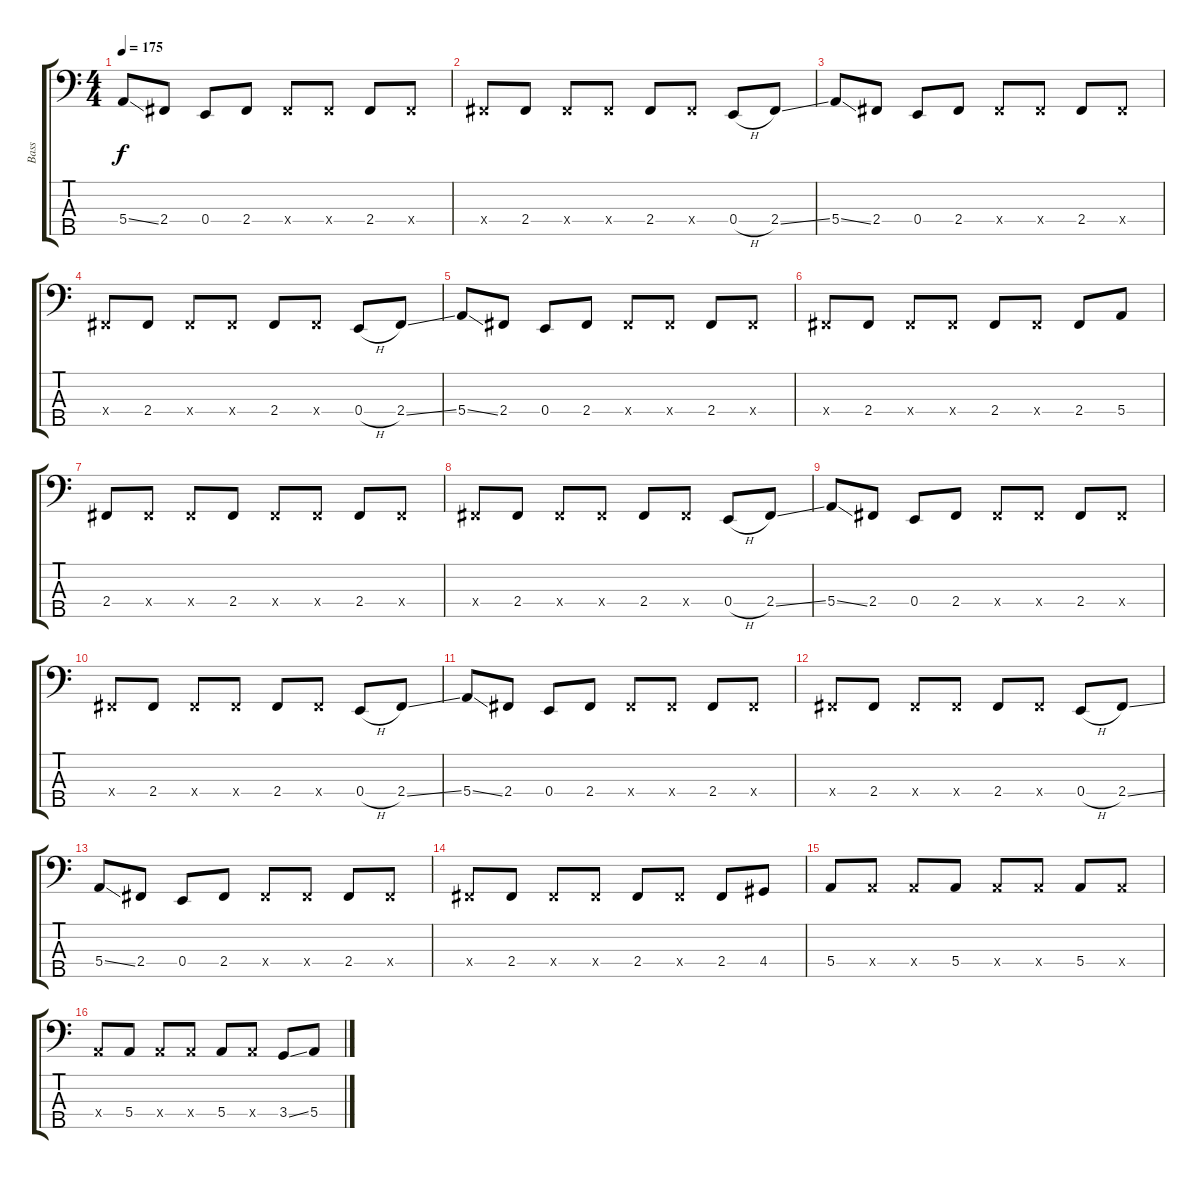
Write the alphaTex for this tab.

\track ("Bass" "Bass") {instrument slapbass2}
\staff {score tabs}
\tuning (G2 D2 A1 E1 B0) {hide}
\ts (4 4)
\tempo 175
\clef f4
\ks c
5.4{ss}.8{dy f} 2.4.8 0.4.8 2.4.8 2.4{x}.8 2.4{x}.8 2.4.8 2.4{x}.8 |
2.4{x}.8 2.4.8 2.4{x}.8 2.4{x}.8 2.4.8 2.4{x}.8 0.4{h}.8 2.4{ss}.8 |
5.4{ss}.8 2.4.8 0.4.8 2.4.8 2.4{x}.8 2.4{x}.8 2.4.8 2.4{x}.8 |
2.4{x}.8 2.4.8 2.4{x}.8 2.4{x}.8 2.4.8 2.4{x}.8 0.4{h}.8 2.4{ss}.8 |
5.4{ss}.8 2.4.8 0.4.8 2.4.8 2.4{x}.8 2.4{x}.8 2.4.8 2.4{x}.8 |
2.4{x}.8 2.4.8 2.4{x}.8 2.4{x}.8 2.4.8 2.4{x}.8 2.4.8 5.4.8 |
2.4.8 2.4{x}.8 2.4{x}.8 2.4.8 2.4{x}.8 2.4{x}.8 2.4.8 2.4{x}.8 |
2.4{x}.8 2.4.8 2.4{x}.8 2.4{x}.8 2.4.8 2.4{x}.8 0.4{h}.8 2.4{ss}.8 |
5.4{ss}.8 2.4.8 0.4.8 2.4.8 2.4{x}.8 2.4{x}.8 2.4.8 2.4{x}.8 |
2.4{x}.8 2.4.8 2.4{x}.8 2.4{x}.8 2.4.8 2.4{x}.8 0.4{h}.8 2.4{ss}.8 |
5.4{ss}.8 2.4.8 0.4.8 2.4.8 2.4{x}.8 2.4{x}.8 2.4.8 2.4{x}.8 |
2.4{x}.8 2.4.8 2.4{x}.8 2.4{x}.8 2.4.8 2.4{x}.8 0.4{h}.8 2.4{ss}.8 |
5.4{ss}.8 2.4.8 0.4.8 2.4.8 2.4{x}.8 2.4{x}.8 2.4.8 2.4{x}.8 |
2.4{x}.8 2.4.8 2.4{x}.8 2.4{x}.8 2.4.8 2.4{x}.8 2.4.8 4.4.8 |
5.4.8 5.4{x}.8 5.4{x}.8 5.4.8 5.4{x}.8 5.4{x}.8 5.4.8 5.4{x}.8 |
5.4{x}.8 5.4.8 5.4{x}.8 5.4{x}.8 5.4.8 5.4{x}.8 3.4{ss}.8 5.4.8
